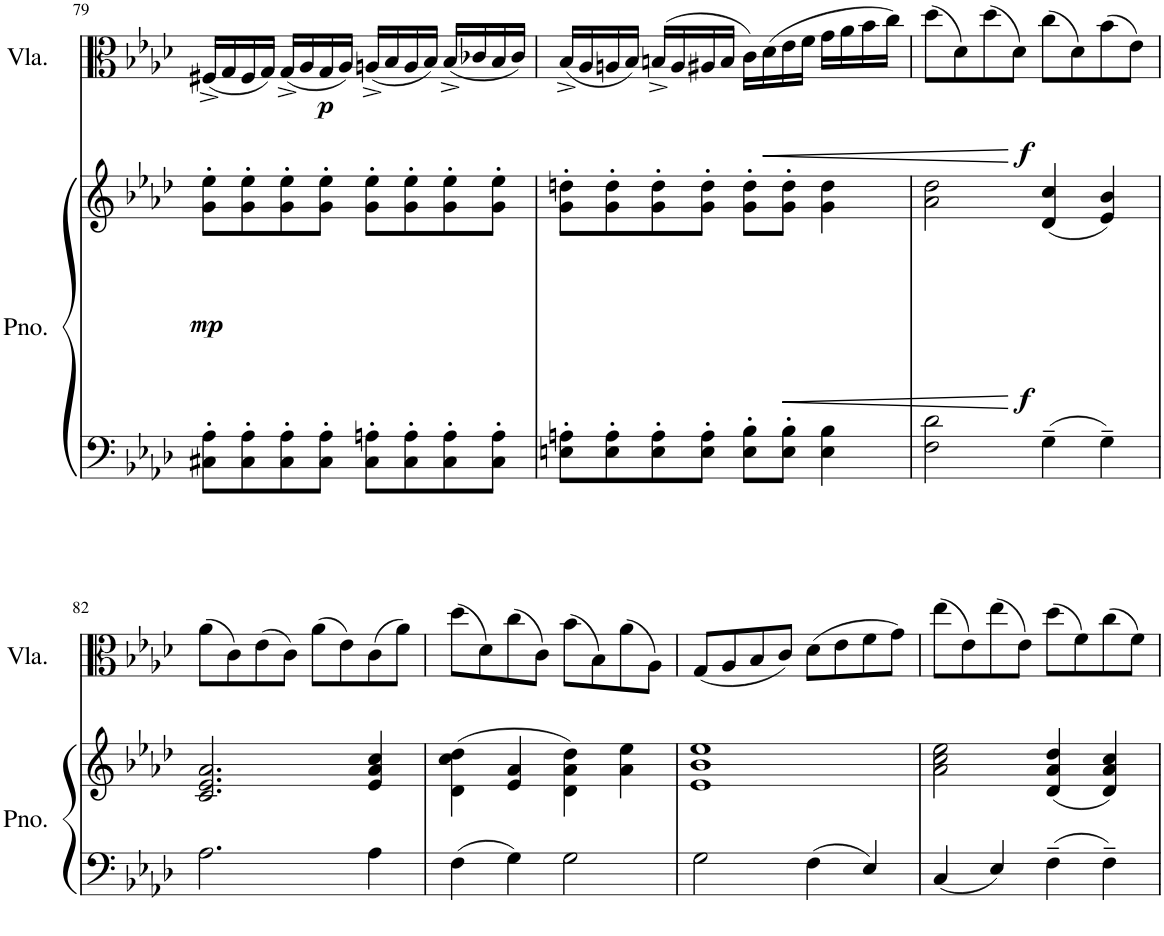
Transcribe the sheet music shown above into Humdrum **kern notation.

**kern	**kern	**dynam	**kern	**dynam
*part2	*part2	*part2	*part1	*part1
*staff3	*staff2	*staff2/3	*staff1	*staff1
*I"Piano	*	*	*I"Viola	*
*I'Pno.	*	*	*I'Vla.	*
!!LO:PB:g=z
*clefF4	*clefG2	*	*clefC3	*
*k[b-e-a-d-]	*k[b-e-a-d-]	*	*k[b-e-a-d-]	*
*M4/4	*M4/4	*	*M4/4	*
*met(c|)	*met(c|)	*	*met(c|)	*
=79	=79	=79	=79	=79
!	!	!LO:DY:b	!	!LO:DY:b
8C#X\' 8A-\'L	8g\' 8ee-\'L	mp	(16F#X^/LL	p
.	.	.	16G/	.
8C#\' 8A-\'	8g\' 8ee-\'	.	16F#/	.
.	.	.	16G/JJ)	.
8C#\' 8A-\'	8g\' 8ee-\'	.	(16G^/LL	.
.	.	.	16A-/	.
8C#\' 8A-\'J	8g\' 8ee-\'J	.	16G/	.
.	.	.	16A-/JJ)	.
8C#\' 8An\'L	8g\' 8ee-\'L	.	(16An^/LL	.
.	.	.	16B-/	.
8C#\' 8A\'	8g\' 8ee-\'	.	16A/	.
.	.	.	16B-/JJ)	.
8C#\' 8A\'	8g\' 8ee-\'	.	(16B-^/LL	.
.	.	.	16c-X/	.
8C#\' 8A\'J	8g\' 8ee-\'J	.	16B-/	.
.	.	.	16c-/JJ)	.
=80	=80	=80	=80	=80
8En\' 8An\'L	8g\' 8ddn\'L	.	(16B-^/LL	.
.	.	.	16A-/	.
8E\' 8A\'	8g\' 8dd\'	.	16An/	.
.	.	.	16B-/JJ)	.
8E\' 8A\'	8g\' 8dd\'	.	(16Bn^/LL	.
.	.	.	16A/	.
8E\' 8A\'J	8g\' 8dd\'J	.	16A#X/	.
.	.	.	16B/JJ	.
8E\' 8B-\'L	8g\' 8dd\'L	.	16c\LL)	.
!	!	!	!	!LO:HP:b
.	.	.	(16d-\	<
!	!	!LO:HP:b	!	!
8E\' 8B-\'J	8g\' 8dd\'J	<	16e-\	.
.	.	.	16f\JJ	.
4E\ 4B-\	4g\ 4dd\	.	16g\LL	.
.	.	.	16a-\	.
.	.	.	16b-\	.
.	.	.	16cc\JJ)	.
.	.	[	.	[
=81	=81	=81	=81	=81
!	!	!LO:DY:b	!	!LO:DY:b
2F\ 2d-\	2a-\ 2dd-\	f	(8dd-\L	f
.	.	.	8d-\)	.
.	.	.	(8dd-\	.
.	.	.	8d-\J)	.
4G~\	(4d-/ 4cc/	.	(8cc\L	.
.	.	.	8d-\)	.
4G~\	4e-/ 4b-/)	.	(8b-\	.
.	.	.	8e-\J)	.
!!LO:LB:g=z
=82	=82	=82	=82	=82
2.A-\	2.c/ 2.e-/ 2.a-/	.	(8a-\L	.
.	.	.	8c\)	.
.	.	.	(8e-\	.
.	.	.	8c\J)	.
.	.	.	(8a-\L	.
.	.	.	8e-\)	.
4A-\	4e-/ 4a-/ 4cc/	.	(8c\	.
.	.	.	8a-\J)	.
=83	=83	=83	=83	=83
4F\	(4d-\ 4cc\ 4dd-\	.	(8dd-\L	.
.	.	.	8d-\)	.
4G\	4e-/ 4a-/	.	(8cc\	.
.	.	.	8c\J)	.
2G\	4d-\ 4a-\ 4dd-\)	.	(8b-\L	.
.	.	.	8B-\)	.
.	4a-\ 4ee-\	.	(8a-\	.
.	.	.	8A-\J)	.
=84	=84	=84	=84	=84
2G\	1e- 1b- 1ee-	.	(8G/L	.
.	.	.	8A-/	.
.	.	.	8B-/	.
.	.	.	8c/J)	.
4F\	.	.	(8d-\L	.
.	.	.	8e-\	.
4E-/	.	.	8f\	.
.	.	.	8g\J)	.
=85	=85	=85	=85	=85
4C/	2a-\ 2cc\ 2ee-\	.	(8ee-\L	.
.	.	.	8e-\)	.
4E-/	.	.	(8ee-\	.
.	.	.	8e-\J)	.
4F~\	(4d-/ 4a-/ 4dd-/	.	(8dd-\L	.
.	.	.	8f\)	.
4F~\	4d-/ 4a-/ 4cc/)	.	(8cc\	.
.	.	.	8f\J)	.
=	=	=	=	=
*-	*-	*-	*-	*-
